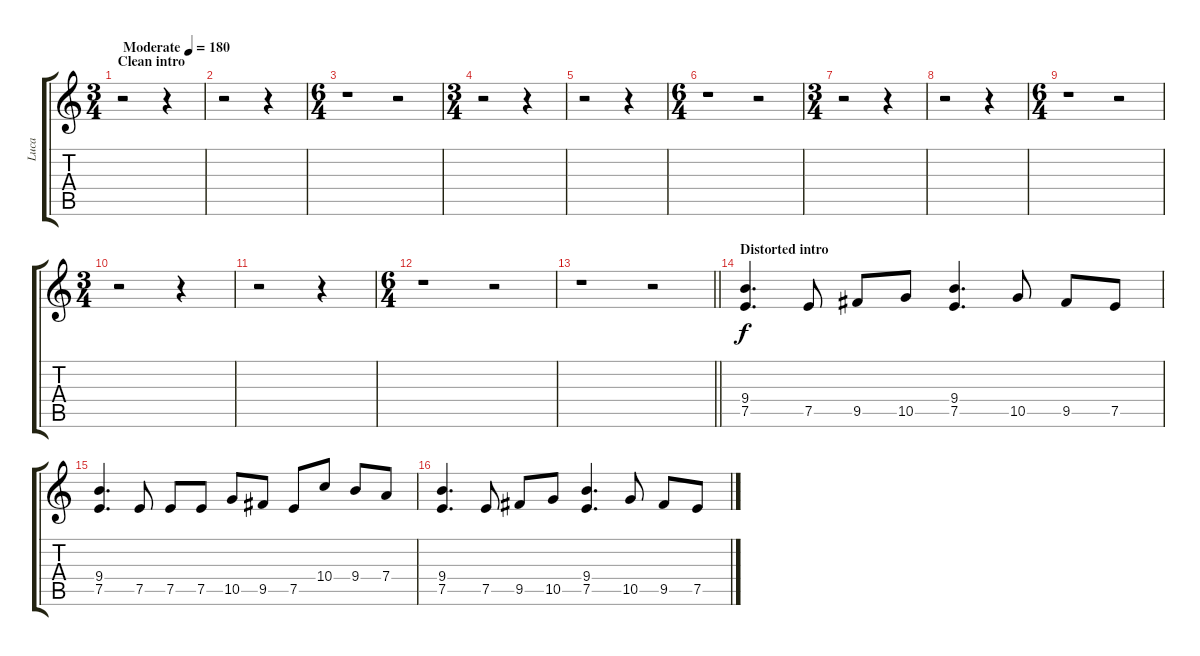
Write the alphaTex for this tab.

\track ("Luca" "Luca") {instrument distortionguitar}
\staff {score tabs}
\tuning (E4 B3 G3 D3 A2 E2) {hide}
\ts (3 4)
\section ("" "Clean intro")
\tempo (180 "Moderate")
\clef g2
\ks c
r.2{dy f instrument distortionguitar} r.4 |
r.2 r.4 |
\ts (6 4)
r.1 r.2 |
\ts (3 4)
r.2 r.4 |
r.2 r.4 |
\ts (6 4)
r.1 r.2 |
\ts (3 4)
r.2 r.4 |
r.2 r.4 |
\ts (6 4)
r.1 r.2 |
\ts (3 4)
r.2 r.4 |
r.2 r.4 |
\ts (6 4)
r.1 r.2 |
\barLineRight lightlight
r.1 r.2 |
\section ("" "Distorted intro")
(9.4 7.5).4{d} 7.5.8 9.5.8 10.5.8 (9.4 7.5).4{d} 10.5.8 9.5.8 7.5.8 |
(9.4 7.5).4{d} 7.5.8 7.5.8 7.5.8 10.5.8 9.5.8 7.5.8 10.4.8 9.4.8 7.4.8 |
(9.4 7.5).4{d} 7.5.8 9.5.8 10.5.8 (9.4 7.5).4{d} 10.5.8 9.5.8 7.5.8
